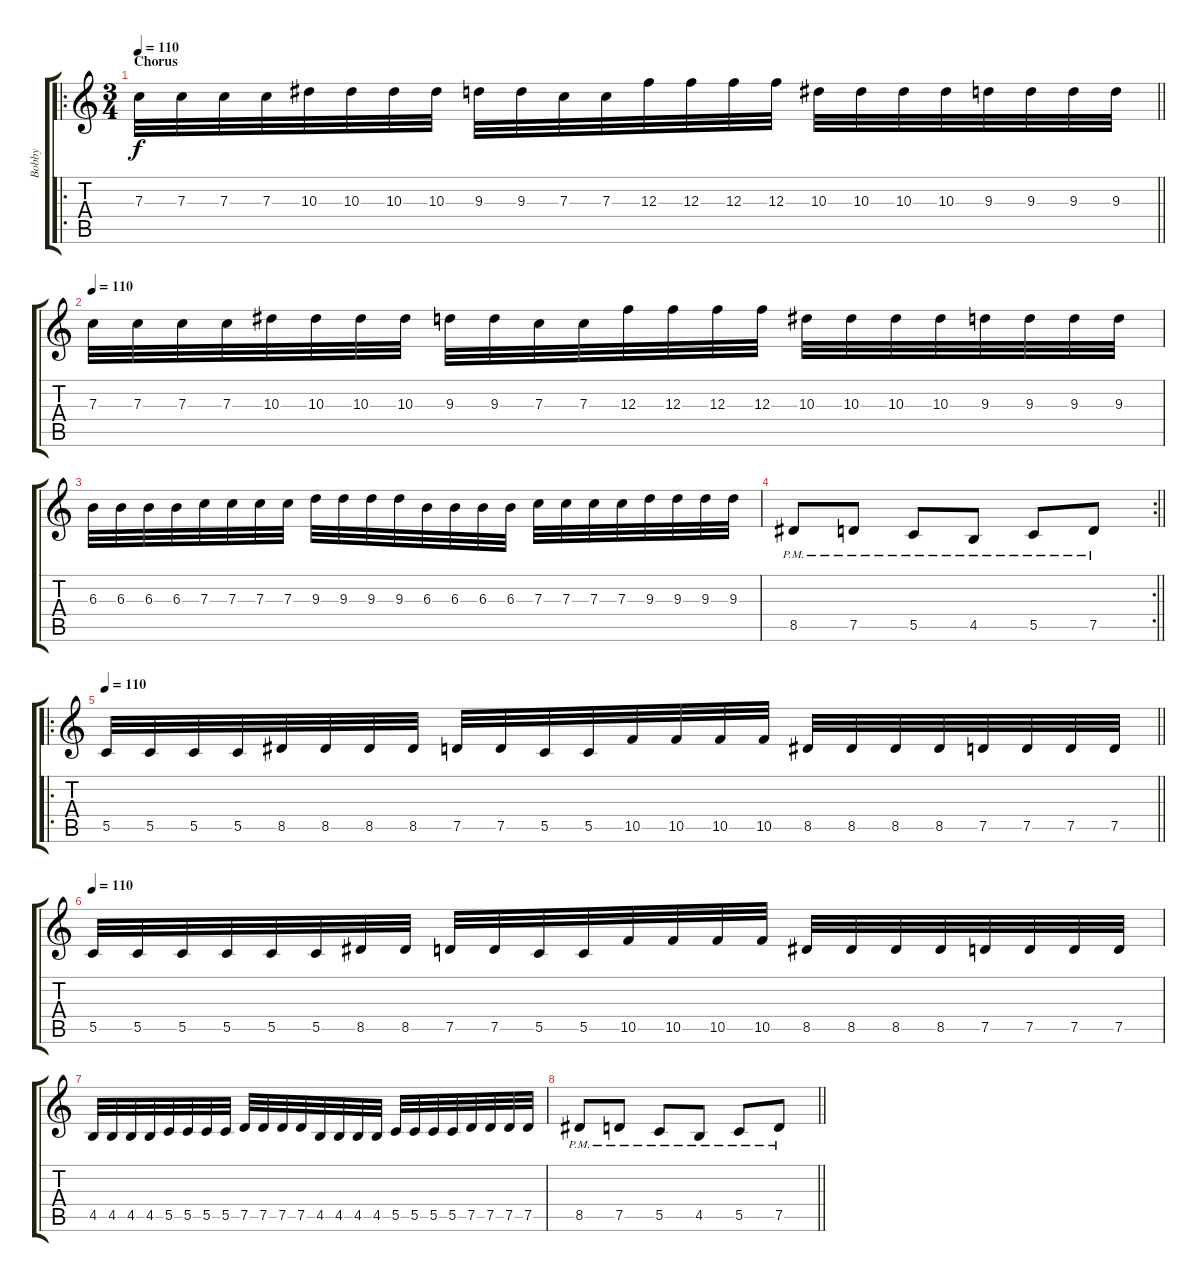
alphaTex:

\track ("Bobby" "Bobby") {instrument distortionguitar}
\staff {score tabs}
\tuning (D4 A3 F3 C3 G2 C2) {hide}
\ro
\ts (3 4)
\section ("" "Chorus")
\tempo 110
\clef g2
\barLineRight lightlight
\ks c
7.3.32{dy f} 7.3.32 7.3.32 7.3.32 10.3.32 10.3.32 10.3.32 10.3.32 9.3.32 9.3.32 7.3.32 7.3.32 12.3.32 12.3.32 12.3.32 12.3.32 10.3.32 10.3.32 10.3.32 10.3.32 9.3.32 9.3.32 9.3.32 9.3.32 |
\tempo 110
7.3.32 7.3.32 7.3.32 7.3.32 10.3.32 10.3.32 10.3.32 10.3.32 9.3.32 9.3.32 7.3.32 7.3.32 12.3.32 12.3.32 12.3.32 12.3.32 10.3.32 10.3.32 10.3.32 10.3.32 9.3.32 9.3.32 9.3.32 9.3.32 |
6.3.32 6.3.32 6.3.32 6.3.32 7.3.32 7.3.32 7.3.32 7.3.32 9.3.32 9.3.32 9.3.32 9.3.32 6.3.32 6.3.32 6.3.32 6.3.32 7.3.32 7.3.32 7.3.32 7.3.32 9.3.32 9.3.32 9.3.32 9.3.32 |
\rc 2
\barLineRight lightlight
8.5{pm}.8 7.5{pm}.8 5.5{pm}.8 4.5{pm}.8 5.5{pm}.8 7.5{pm}.8 |
\ro
\tempo 110
\barLineRight lightlight
5.5.32 5.5.32 5.5.32 5.5.32 8.5.32 8.5.32 8.5.32 8.5.32 7.5.32 7.5.32 5.5.32 5.5.32 10.5.32 10.5.32 10.5.32 10.5.32 8.5.32 8.5.32 8.5.32 8.5.32 7.5.32 7.5.32 7.5.32 7.5.32 |
\tempo 110
5.5.32 5.5.32 5.5.32 5.5.32 5.5.32 5.5.32 8.5.32 8.5.32 7.5.32 7.5.32 5.5.32 5.5.32 10.5.32 10.5.32 10.5.32 10.5.32 8.5.32 8.5.32 8.5.32 8.5.32 7.5.32 7.5.32 7.5.32 7.5.32 |
4.5.32 4.5.32 4.5.32 4.5.32 5.5.32 5.5.32 5.5.32 5.5.32 7.5.32 7.5.32 7.5.32 7.5.32 4.5.32 4.5.32 4.5.32 4.5.32 5.5.32 5.5.32 5.5.32 5.5.32 7.5.32 7.5.32 7.5.32 7.5.32 |
\barLineRight lightlight
8.5{pm}.8 7.5{pm}.8 5.5{pm}.8 4.5{pm}.8 5.5{pm}.8 7.5{pm}.8
